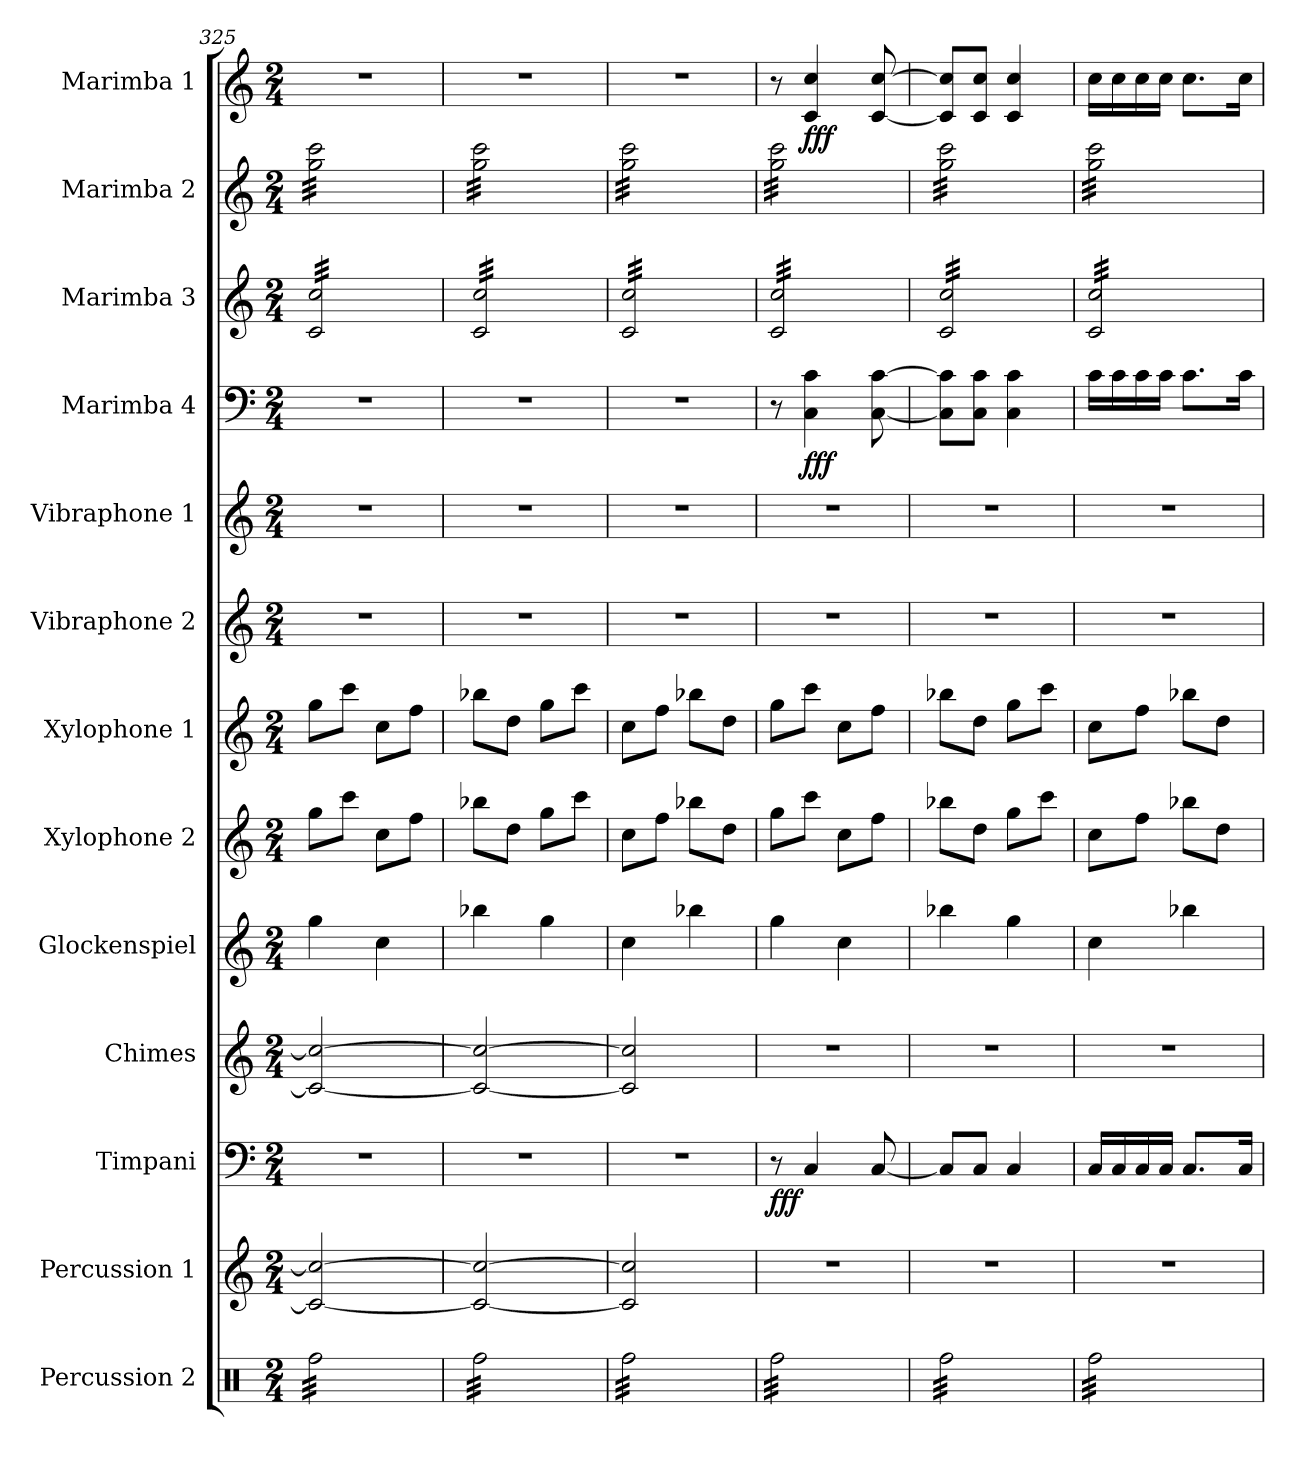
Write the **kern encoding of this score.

**kern	**kern	**kern	**dynam	**kern	**kern	**kern	**kern	**kern	**kern	**kern	**dynam	**kern	**kern	**kern	**dynam
*part13	*part12	*part11	*part11	*part10	*part9	*part8	*part7	*part6	*part5	*part4	*part4	*part3	*part2	*part1	*part1
*staff13	*staff12	*staff11	*staff11	*staff10	*staff9	*staff8	*staff7	*staff6	*staff5	*staff4	*staff4	*staff3	*staff2	*staff1	*staff1
*I"Percussion 2	*I"Percussion 1	*I"Timpani	*	*I"Chimes	*I"Glockenspiel	*I"Xylophone 2	*I"Xylophone 1	*I"Vibraphone 2	*I"Vibraphone 1	*I"Marimba 4	*	*I"Marimba 3	*I"Marimba 2	*I"Marimba 1	*
*I'Perc 2	*I'Perc 1	*I'Timp.	*	*I'Chm.	*I'Glk.	*I'X2	*I'X1	*I'V2	*I'V1	*I'M4	*	*I'M3	*I'M2	*I'M1	*
*clefX	*clefG2	*clefF4	*	*clefG2	*clefG2	*clefG2	*clefG2	*clefG2	*clefG2	*clefF4	*	*clefG2	*clefG2	*clefG2	*
*	*	*	*	*	*ITrd-14c-24	*ITrd-7c-12	*ITrd-7c-12	*	*	*	*	*	*	*	*
*k[]	*k[]	*k[]	*	*k[]	*k[]	*k[]	*k[]	*k[]	*k[]	*k[]	*	*k[]	*k[]	*k[]	*
*M2/4	*M2/4	*M2/4	*	*M2/4	*M2/4	*M2/4	*M2/4	*M2/4	*M2/4	*M2/4	*	*M2/4	*M2/4	*M2/4	*
=325	=325	=325	=325	=325	=325	=325	=325	=325	=325	=325	=325	=325	=325	=325	=325
*tremolo	*	*	*	*	*	*	*	*	*	*	*	*	*	*	*
*	*	*	*	*	*	*	*	*	*	*	*	*tremolo	*	*	*
*	*	*	*	*	*	*	*	*	*	*	*	*	*tremolo	*	*
32Rff\LLL	2c/_ 2cc/_	2r	.	2c/_ 2cc/_	4gggg\	8ggg\L	8ggg\L	2r	2r	2r	.	32c/ 32cc/LLL	32gg\ 32ccc\LLL	2r	.
32Rff\	.	.	.	.	.	.	.	.	.	.	.	32c/ 32cc/	32gg\ 32ccc\	.	.
32Rff\	.	.	.	.	.	.	.	.	.	.	.	32c/ 32cc/	32gg\ 32ccc\	.	.
32Rff\	.	.	.	.	.	.	.	.	.	.	.	32c/ 32cc/	32gg\ 32ccc\	.	.
32Rff\	.	.	.	.	.	8cccc\J	8cccc\J	.	.	.	.	32c/ 32cc/	32gg\ 32ccc\	.	.
32Rff\	.	.	.	.	.	.	.	.	.	.	.	32c/ 32cc/	32gg\ 32ccc\	.	.
32Rff\	.	.	.	.	.	.	.	.	.	.	.	32c/ 32cc/	32gg\ 32ccc\	.	.
32Rff\	.	.	.	.	.	.	.	.	.	.	.	32c/ 32cc/	32gg\ 32ccc\	.	.
32Rff\	.	.	.	.	4cccc\	8ccc\L	8ccc\L	.	.	.	.	32c/ 32cc/	32gg\ 32ccc\	.	.
32Rff\	.	.	.	.	.	.	.	.	.	.	.	32c/ 32cc/	32gg\ 32ccc\	.	.
32Rff\	.	.	.	.	.	.	.	.	.	.	.	32c/ 32cc/	32gg\ 32ccc\	.	.
32Rff\	.	.	.	.	.	.	.	.	.	.	.	32c/ 32cc/	32gg\ 32ccc\	.	.
32Rff\	.	.	.	.	.	8fff\J	8fff\J	.	.	.	.	32c/ 32cc/	32gg\ 32ccc\	.	.
32Rff\	.	.	.	.	.	.	.	.	.	.	.	32c/ 32cc/	32gg\ 32ccc\	.	.
32Rff\	.	.	.	.	.	.	.	.	.	.	.	32c/ 32cc/	32gg\ 32ccc\	.	.
32Rff\JJJ	.	.	.	.	.	.	.	.	.	.	.	32c/ 32cc/JJJ	32gg\ 32ccc\JJJ	.	.
=326	=326	=326	=326	=326	=326	=326	=326	=326	=326	=326	=326	=326	=326	=326	=326
32Rff\LLL	2c/_ 2cc/_	2r	.	2c/_ 2cc/_	4bbbb-X\	8bbb-X\L	8bbb-X\L	2r	2r	2r	.	32c/ 32cc/LLL	32gg\ 32ccc\LLL	2r	.
32Rff\	.	.	.	.	.	.	.	.	.	.	.	32c/ 32cc/	32gg\ 32ccc\	.	.
32Rff\	.	.	.	.	.	.	.	.	.	.	.	32c/ 32cc/	32gg\ 32ccc\	.	.
32Rff\	.	.	.	.	.	.	.	.	.	.	.	32c/ 32cc/	32gg\ 32ccc\	.	.
32Rff\	.	.	.	.	.	8ddd\J	8ddd\J	.	.	.	.	32c/ 32cc/	32gg\ 32ccc\	.	.
32Rff\	.	.	.	.	.	.	.	.	.	.	.	32c/ 32cc/	32gg\ 32ccc\	.	.
32Rff\	.	.	.	.	.	.	.	.	.	.	.	32c/ 32cc/	32gg\ 32ccc\	.	.
32Rff\	.	.	.	.	.	.	.	.	.	.	.	32c/ 32cc/	32gg\ 32ccc\	.	.
32Rff\	.	.	.	.	4gggg\	8ggg\L	8ggg\L	.	.	.	.	32c/ 32cc/	32gg\ 32ccc\	.	.
32Rff\	.	.	.	.	.	.	.	.	.	.	.	32c/ 32cc/	32gg\ 32ccc\	.	.
32Rff\	.	.	.	.	.	.	.	.	.	.	.	32c/ 32cc/	32gg\ 32ccc\	.	.
32Rff\	.	.	.	.	.	.	.	.	.	.	.	32c/ 32cc/	32gg\ 32ccc\	.	.
32Rff\	.	.	.	.	.	8cccc\J	8cccc\J	.	.	.	.	32c/ 32cc/	32gg\ 32ccc\	.	.
32Rff\	.	.	.	.	.	.	.	.	.	.	.	32c/ 32cc/	32gg\ 32ccc\	.	.
32Rff\	.	.	.	.	.	.	.	.	.	.	.	32c/ 32cc/	32gg\ 32ccc\	.	.
32Rff\JJJ	.	.	.	.	.	.	.	.	.	.	.	32c/ 32cc/JJJ	32gg\ 32ccc\JJJ	.	.
=327	=327	=327	=327	=327	=327	=327	=327	=327	=327	=327	=327	=327	=327	=327	=327
32Rff\LLL	2c/] 2cc/]	2r	.	2c/] 2cc/]	4cccc\	8ccc\L	8ccc\L	2r	2r	2r	.	32c/ 32cc/LLL	32gg\ 32ccc\LLL	2r	.
32Rff\	.	.	.	.	.	.	.	.	.	.	.	32c/ 32cc/	32gg\ 32ccc\	.	.
32Rff\	.	.	.	.	.	.	.	.	.	.	.	32c/ 32cc/	32gg\ 32ccc\	.	.
32Rff\	.	.	.	.	.	.	.	.	.	.	.	32c/ 32cc/	32gg\ 32ccc\	.	.
32Rff\	.	.	.	.	.	8fff\J	8fff\J	.	.	.	.	32c/ 32cc/	32gg\ 32ccc\	.	.
32Rff\	.	.	.	.	.	.	.	.	.	.	.	32c/ 32cc/	32gg\ 32ccc\	.	.
32Rff\	.	.	.	.	.	.	.	.	.	.	.	32c/ 32cc/	32gg\ 32ccc\	.	.
32Rff\	.	.	.	.	.	.	.	.	.	.	.	32c/ 32cc/	32gg\ 32ccc\	.	.
32Rff\	.	.	.	.	4bbbb-X\	8bbb-X\L	8bbb-X\L	.	.	.	.	32c/ 32cc/	32gg\ 32ccc\	.	.
32Rff\	.	.	.	.	.	.	.	.	.	.	.	32c/ 32cc/	32gg\ 32ccc\	.	.
32Rff\	.	.	.	.	.	.	.	.	.	.	.	32c/ 32cc/	32gg\ 32ccc\	.	.
32Rff\	.	.	.	.	.	.	.	.	.	.	.	32c/ 32cc/	32gg\ 32ccc\	.	.
32Rff\	.	.	.	.	.	8ddd\J	8ddd\J	.	.	.	.	32c/ 32cc/	32gg\ 32ccc\	.	.
32Rff\	.	.	.	.	.	.	.	.	.	.	.	32c/ 32cc/	32gg\ 32ccc\	.	.
32Rff\	.	.	.	.	.	.	.	.	.	.	.	32c/ 32cc/	32gg\ 32ccc\	.	.
32Rff\JJJ	.	.	.	.	.	.	.	.	.	.	.	32c/ 32cc/JJJ	32gg\ 32ccc\JJJ	.	.
=328	=328	=328	=328	=328	=328	=328	=328	=328	=328	=328	=328	=328	=328	=328	=328
!	!	!	!LO:DY:b	!	!	!	!	!	!	!	!	!	!	!	!
32Rff\LLL	2r	8r	fff	2r	4gggg\	8ggg\L	8ggg\L	2r	2r	8r	.	32c/ 32cc/LLL	32gg\ 32ccc\LLL	8r	.
32Rff\	.	.	.	.	.	.	.	.	.	.	.	32c/ 32cc/	32gg\ 32ccc\	.	.
32Rff\	.	.	.	.	.	.	.	.	.	.	.	32c/ 32cc/	32gg\ 32ccc\	.	.
32Rff\	.	.	.	.	.	.	.	.	.	.	.	32c/ 32cc/	32gg\ 32ccc\	.	.
!	!	!	!	!	!	!	!	!	!	!	!LO:DY:b	!	!	!	!LO:DY:b
32Rff\	.	4C/	.	.	.	8cccc\J	8cccc\J	.	.	4C\ 4c\	fff	32c/ 32cc/	32gg\ 32ccc\	4c/ 4cc/	fff
32Rff\	.	.	.	.	.	.	.	.	.	.	.	32c/ 32cc/	32gg\ 32ccc\	.	.
32Rff\	.	.	.	.	.	.	.	.	.	.	.	32c/ 32cc/	32gg\ 32ccc\	.	.
32Rff\	.	.	.	.	.	.	.	.	.	.	.	32c/ 32cc/	32gg\ 32ccc\	.	.
32Rff\	.	.	.	.	4cccc\	8ccc\L	8ccc\L	.	.	.	.	32c/ 32cc/	32gg\ 32ccc\	.	.
32Rff\	.	.	.	.	.	.	.	.	.	.	.	32c/ 32cc/	32gg\ 32ccc\	.	.
32Rff\	.	.	.	.	.	.	.	.	.	.	.	32c/ 32cc/	32gg\ 32ccc\	.	.
32Rff\	.	.	.	.	.	.	.	.	.	.	.	32c/ 32cc/	32gg\ 32ccc\	.	.
32Rff\	.	[8C/	.	.	.	8fff\J	8fff\J	.	.	[8C\ [8c\	.	32c/ 32cc/	32gg\ 32ccc\	[8c/ [8cc/	.
32Rff\	.	.	.	.	.	.	.	.	.	.	.	32c/ 32cc/	32gg\ 32ccc\	.	.
32Rff\	.	.	.	.	.	.	.	.	.	.	.	32c/ 32cc/	32gg\ 32ccc\	.	.
32Rff\JJJ	.	.	.	.	.	.	.	.	.	.	.	32c/ 32cc/JJJ	32gg\ 32ccc\JJJ	.	.
=329	=329	=329	=329	=329	=329	=329	=329	=329	=329	=329	=329	=329	=329	=329	=329
32Rff\LLL	2r	8C/L]	.	2r	4bbbb-X\	8bbb-X\L	8bbb-X\L	2r	2r	8C\] 8c\]L	.	32c/ 32cc/LLL	32gg\ 32ccc\LLL	8c/] 8cc/]L	.
32Rff\	.	.	.	.	.	.	.	.	.	.	.	32c/ 32cc/	32gg\ 32ccc\	.	.
32Rff\	.	.	.	.	.	.	.	.	.	.	.	32c/ 32cc/	32gg\ 32ccc\	.	.
32Rff\	.	.	.	.	.	.	.	.	.	.	.	32c/ 32cc/	32gg\ 32ccc\	.	.
32Rff\	.	8C/J	.	.	.	8ddd\J	8ddd\J	.	.	8C\ 8c\J	.	32c/ 32cc/	32gg\ 32ccc\	8c/ 8cc/J	.
32Rff\	.	.	.	.	.	.	.	.	.	.	.	32c/ 32cc/	32gg\ 32ccc\	.	.
32Rff\	.	.	.	.	.	.	.	.	.	.	.	32c/ 32cc/	32gg\ 32ccc\	.	.
32Rff\	.	.	.	.	.	.	.	.	.	.	.	32c/ 32cc/	32gg\ 32ccc\	.	.
32Rff\	.	4C/	.	.	4gggg\	8ggg\L	8ggg\L	.	.	4C\ 4c\	.	32c/ 32cc/	32gg\ 32ccc\	4c/ 4cc/	.
32Rff\	.	.	.	.	.	.	.	.	.	.	.	32c/ 32cc/	32gg\ 32ccc\	.	.
32Rff\	.	.	.	.	.	.	.	.	.	.	.	32c/ 32cc/	32gg\ 32ccc\	.	.
32Rff\	.	.	.	.	.	.	.	.	.	.	.	32c/ 32cc/	32gg\ 32ccc\	.	.
32Rff\	.	.	.	.	.	8cccc\J	8cccc\J	.	.	.	.	32c/ 32cc/	32gg\ 32ccc\	.	.
32Rff\	.	.	.	.	.	.	.	.	.	.	.	32c/ 32cc/	32gg\ 32ccc\	.	.
32Rff\	.	.	.	.	.	.	.	.	.	.	.	32c/ 32cc/	32gg\ 32ccc\	.	.
32Rff\JJJ	.	.	.	.	.	.	.	.	.	.	.	32c/ 32cc/JJJ	32gg\ 32ccc\JJJ	.	.
=330	=330	=330	=330	=330	=330	=330	=330	=330	=330	=330	=330	=330	=330	=330	=330
32Rff\LLL	2r	16C/LL	.	2r	4cccc\	8ccc\L	8ccc\L	2r	2r	16c\LL	.	32c/ 32cc/LLL	32gg\ 32ccc\LLL	16cc\LL	.
32Rff\	.	.	.	.	.	.	.	.	.	.	.	32c/ 32cc/	32gg\ 32ccc\	.	.
32Rff\	.	16C/	.	.	.	.	.	.	.	16c\	.	32c/ 32cc/	32gg\ 32ccc\	16cc\	.
32Rff\	.	.	.	.	.	.	.	.	.	.	.	32c/ 32cc/	32gg\ 32ccc\	.	.
32Rff\	.	16C/	.	.	.	8fff\J	8fff\J	.	.	16c\	.	32c/ 32cc/	32gg\ 32ccc\	16cc\	.
32Rff\	.	.	.	.	.	.	.	.	.	.	.	32c/ 32cc/	32gg\ 32ccc\	.	.
32Rff\	.	16C/JJ	.	.	.	.	.	.	.	16c\JJ	.	32c/ 32cc/	32gg\ 32ccc\	16cc\JJ	.
32Rff\	.	.	.	.	.	.	.	.	.	.	.	32c/ 32cc/	32gg\ 32ccc\	.	.
32Rff\	.	8.C/L	.	.	4bbbb-X\	8bbb-X\L	8bbb-X\L	.	.	8.c\L	.	32c/ 32cc/	32gg\ 32ccc\	8.cc\L	.
32Rff\	.	.	.	.	.	.	.	.	.	.	.	32c/ 32cc/	32gg\ 32ccc\	.	.
32Rff\	.	.	.	.	.	.	.	.	.	.	.	32c/ 32cc/	32gg\ 32ccc\	.	.
32Rff\	.	.	.	.	.	.	.	.	.	.	.	32c/ 32cc/	32gg\ 32ccc\	.	.
32Rff\	.	.	.	.	.	8ddd\J	8ddd\J	.	.	.	.	32c/ 32cc/	32gg\ 32ccc\	.	.
32Rff\	.	.	.	.	.	.	.	.	.	.	.	32c/ 32cc/	32gg\ 32ccc\	.	.
32Rff\	.	16C/Jk	.	.	.	.	.	.	.	16c\Jk	.	32c/ 32cc/	32gg\ 32ccc\	16cc\Jk	.
32Rff\JJJ	.	.	.	.	.	.	.	.	.	.	.	32c/ 32cc/JJJ	32gg\ 32ccc\JJJ	.	.
*	*	*	*	*	*	*	*	*	*	*	*	*	*Xtremolo	*	*
*	*	*	*	*	*	*	*	*	*	*	*	*Xtremolo	*	*	*
*Xtremolo	*	*	*	*	*	*	*	*	*	*	*	*	*	*	*
=	=	=	=	=	=	=	=	=	=	=	=	=	=	=	=
*-	*-	*-	*-	*-	*-	*-	*-	*-	*-	*-	*-	*-	*-	*-	*-
